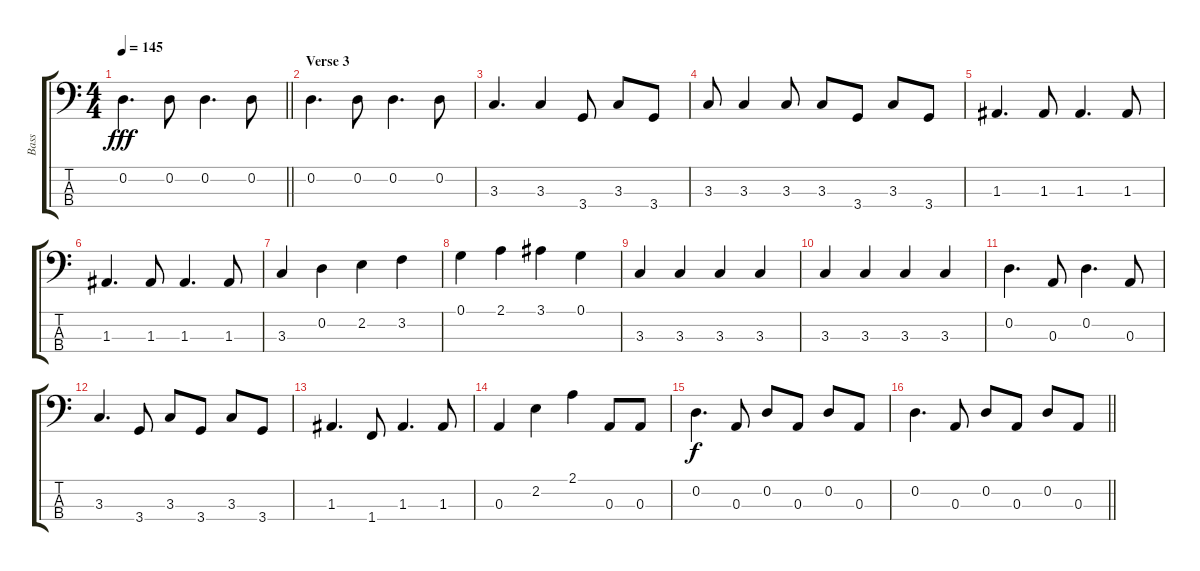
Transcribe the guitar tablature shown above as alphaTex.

\track ("Bass" "Bass") {instrument electricbasspick}
\staff {score tabs}
\tuning (G2 D2 A1 E1) {hide}
\ts (4 4)
\tempo 145
\clef f4
\barLineRight lightlight
\ks c
0.2.4{d dy fff} 0.2.8 0.2.4{d} 0.2.8 |
\section ("" "Verse 3")
0.2.4{d} 0.2.8 0.2.4{d} 0.2.8 |
3.3.4{d} 3.3.4 3.4.8 3.3.8 3.4.8 |
3.3.8 3.3.4 3.3.8 3.3.8 3.4.8 3.3.8 3.4.8 |
1.3.4{d} 1.3.8 1.3.4{d} 1.3.8 |
1.3.4{d} 1.3.8 1.3.4{d} 1.3.8 |
3.3.4{volume 16} 0.2.4 2.2.4 3.2.4 |
0.1.4 2.1.4 3.1.4 0.1.4 |
3.3.4{volume 13} 3.3.4 3.3.4 3.3.4 |
3.3.4 3.3.4 3.3.4 3.3.4 |
0.2.4{d} 0.3.8 0.2.4{d} 0.3.8 |
3.3.4{d} 3.4.8 3.3.8 3.4.8 3.3.8 3.4.8 |
1.3.4{d} 1.4.8 1.3.4{d} 1.3.8 |
0.3.4 2.2.4 2.1.4 0.3.8 0.3.8 |
0.2.4{d dy f} 0.3.8 0.2.8 0.3.8 0.2.8 0.3.8 |
\barLineRight lightlight
0.2.4{d} 0.3.8 0.2.8 0.3.8 0.2.8 0.3.8
